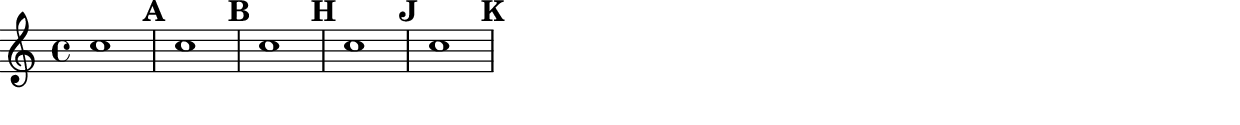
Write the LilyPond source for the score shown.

%% Generated by lilypond-book
%% Options: [exampleindent=10.16\mm,indent=0\mm,line-width=160\mm,paper-height=845.047\pt,paper-width=597.508\pt,papersize='(cons (* 597.508 pt) (* 845.047 pt)),quote]
\include "lilypond-book-preamble.ly"


% ****************************************************************
% Start cut-&-pastable-section
% ****************************************************************

#(ly:set-option 'eps-box-padding 3.000000)



\paper {
  #(set-paper-size '(cons (* 597.508 pt) (* 845.047 pt)))
  indent = 0\mm
  line-width = 160\mm
  % offset the left padding, also add 1mm as lilypond creates cropped
  % images with a little space on the right
  line-width = #(- line-width (* mm  3.000000) (* mm 1))
  line-width = 160\mm - 2.0 * 10.16\mm
  % offset the left padding, also add 1mm as lilypond creates cropped
  % images with a little space on the right
  line-width = #(- line-width (* mm  3.000000) (* mm 1))
}

\layout {
  
}




% ****************************************************************
% ly snippet:
% ****************************************************************
\sourcefileline 4152
\relative c'' {
  c1 \mark \default
  c1 \mark \default
  c1 \mark 8
  c1 \mark \default
  c1 \mark \default
}


% ****************************************************************
% end ly snippet
% ****************************************************************
